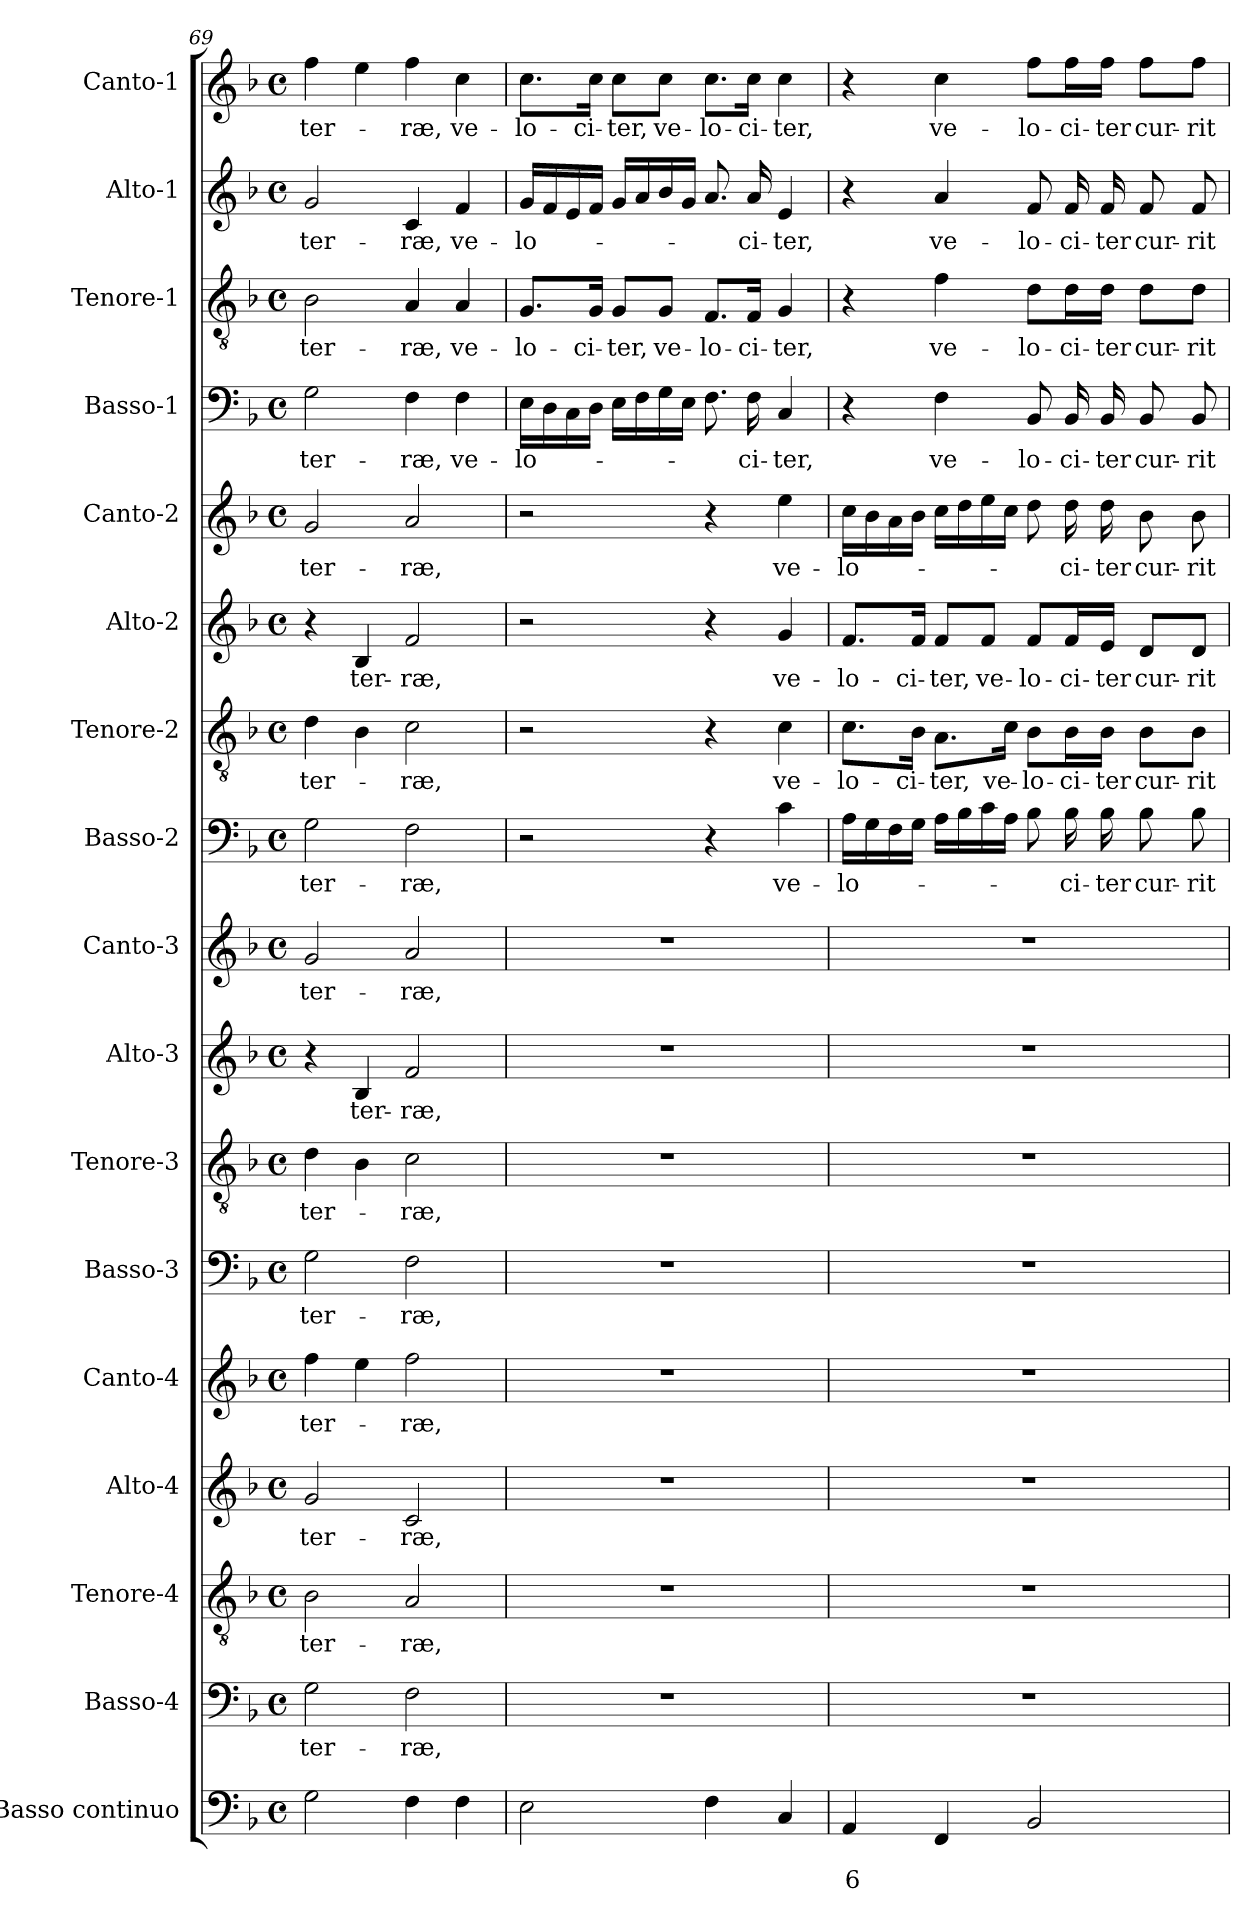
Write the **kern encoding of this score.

**kern	**text	**text	**kern	**text	**kern	**text	**kern	**text	**kern	**text	**kern	**text	**kern	**text	**kern	**text	**kern	**text	**kern	**text	**kern	**text	**kern	**text	**kern	**text	**kern	**text	**kern	**text	**kern	**text	**kern	**text
*part17	*part17	*part17	*part16	*part16	*part15	*part15	*part14	*part14	*part13	*part13	*part12	*part12	*part11	*part11	*part10	*part10	*part9	*part9	*part8	*part8	*part7	*part7	*part6	*part6	*part5	*part5	*part4	*part4	*part3	*part3	*part2	*part2	*part1	*part1
*staff17	*staff17	*staff17	*staff16	*staff16	*staff15	*staff15	*staff14	*staff14	*staff13	*staff13	*staff12	*staff12	*staff11	*staff11	*staff10	*staff10	*staff9	*staff9	*staff8	*staff8	*staff7	*staff7	*staff6	*staff6	*staff5	*staff5	*staff4	*staff4	*staff3	*staff3	*staff2	*staff2	*staff1	*staff1
*I"Basso continuo	*	*	*I"Basso-4	*	*I"Tenore-4	*	*I"Alto-4	*	*I"Canto-4	*	*I"Basso-3	*	*I"Tenore-3	*	*I"Alto-3	*	*I"Canto-3	*	*I"Basso-2	*	*I"Tenore-2	*	*I"Alto-2	*	*I"Canto-2	*	*I"Basso-1	*	*I"Tenore-1	*	*I"Alto-1	*	*I"Canto-1	*
*I'BC	*	*	*I'B4	*	*I'T4	*	*I'A4	*	*I'C4	*	*I'B3	*	*I'T3	*	*I'A3	*	*I'C3	*	*I'B2	*	*I'T2	*	*I'A2	*	*I'C2	*	*I'B1	*	*I'T1	*	*I'A1	*	*I'C1	*
!!LO:PB:g=z
*clefF4	*	*	*clefF4	*	*clefGv2	*	*clefG2	*	*clefG2	*	*clefF4	*	*clefGv2	*	*clefG2	*	*clefG2	*	*clefF4	*	*clefGv2	*	*clefG2	*	*clefG2	*	*clefF4	*	*clefGv2	*	*clefG2	*	*clefG2	*
*k[b-]	*	*	*k[b-]	*	*k[b-]	*	*k[b-]	*	*k[b-]	*	*k[b-]	*	*k[b-]	*	*k[b-]	*	*k[b-]	*	*k[b-]	*	*k[b-]	*	*k[b-]	*	*k[b-]	*	*k[b-]	*	*k[b-]	*	*k[b-]	*	*k[b-]	*
*F:	*	*	*F:	*	*F:	*	*F:	*	*F:	*	*F:	*	*F:	*	*F:	*	*F:	*	*F:	*	*F:	*	*F:	*	*F:	*	*F:	*	*F:	*	*F:	*	*F:	*
*M4/4	*	*	*M4/4	*	*M4/4	*	*M4/4	*	*M4/4	*	*M4/4	*	*M4/4	*	*M4/4	*	*M4/4	*	*M4/4	*	*M4/4	*	*M4/4	*	*M4/4	*	*M4/4	*	*M4/4	*	*M4/4	*	*M4/4	*
*met(c)	*	*	*met(c)	*	*met(c)	*	*met(c)	*	*met(c)	*	*met(c)	*	*met(c)	*	*met(c)	*	*met(c)	*	*met(c)	*	*met(c)	*	*met(c)	*	*met(c)	*	*met(c)	*	*met(c)	*	*met(c)	*	*met(c)	*
=69	=69	=69	=69	=69	=69	=69	=69	=69	=69	=69	=69	=69	=69	=69	=69	=69	=69	=69	=69	=69	=69	=69	=69	=69	=69	=69	=69	=69	=69	=69	=69	=69	=69	=69
!	!	!	!	!LO:LY:b	!	!	!	!	!	!	!	!	!	!	!	!	!	!	!	!	!	!	!	!	!	!	!	!	!	!	!	!	!	!
!	!	!	!	!	!	!LO:LY:b	!	!	!	!	!	!	!	!	!	!	!	!	!	!	!	!	!	!	!	!	!	!	!	!	!	!	!	!
!	!	!	!	!	!	!	!	!LO:LY:b	!	!	!	!	!	!	!	!	!	!	!	!	!	!	!	!	!	!	!	!	!	!	!	!	!	!
!	!	!	!	!	!	!	!	!	!	!LO:LY:b	!	!	!	!	!	!	!	!	!	!	!	!	!	!	!	!	!	!	!	!	!	!	!	!
!	!	!	!	!	!	!	!	!	!	!	!	!LO:LY:b	!	!	!	!	!	!	!	!	!	!	!	!	!	!	!	!	!	!	!	!	!	!
!	!	!	!	!	!	!	!	!	!	!	!	!	!	!LO:LY:b	!	!	!	!	!	!	!	!	!	!	!	!	!	!	!	!	!	!	!	!
!	!	!	!	!	!	!	!	!	!	!	!	!	!	!	!	!	!	!LO:LY:b	!	!	!	!	!	!	!	!	!	!	!	!	!	!	!	!
!	!	!	!	!	!	!	!	!	!	!	!	!	!	!	!	!	!	!	!	!LO:LY:b	!	!	!	!	!	!	!	!	!	!	!	!	!	!
!	!	!	!	!	!	!	!	!	!	!	!	!	!	!	!	!	!	!	!	!	!	!LO:LY:b	!	!	!	!	!	!	!	!	!	!	!	!
!	!	!	!	!	!	!	!	!	!	!	!	!	!	!	!	!	!	!	!	!	!	!	!	!	!	!LO:LY:b	!	!	!	!	!	!	!	!
!	!	!	!	!	!	!	!	!	!	!	!	!	!	!	!	!	!	!	!	!	!	!	!	!	!	!	!	!LO:LY:b	!	!	!	!	!	!
!	!	!	!	!	!	!	!	!	!	!	!	!	!	!	!	!	!	!	!	!	!	!	!	!	!	!	!	!	!	!LO:LY:b	!	!	!	!
!	!	!	!	!	!	!	!	!	!	!	!	!	!	!	!	!	!	!	!	!	!	!	!	!	!	!	!	!	!	!	!	!LO:LY:b	!	!
!	!	!	!	!	!	!	!	!	!	!	!	!	!	!	!	!	!	!	!	!	!	!	!	!	!	!	!	!	!	!	!	!	!	!LO:LY:b
2G\	.	.	2G\	ter-	2B-\	ter-	2g/	ter-	4ff\	ter-	2G\	ter-	4d\	ter-	4r	.	2g/	ter-	2G\	ter-	4d\	ter-	4r	.	2g/	ter-	2G\	ter-	2B-\	ter-	2g/	ter-	4ff\	ter-
!	!	!	!	!	!	!	!	!	!	!	!	!	!	!	!	!LO:LY:b	!	!	!	!	!	!	!	!	!	!	!	!	!	!	!	!	!	!
!	!	!	!	!	!	!	!	!	!	!	!	!	!	!	!	!	!	!	!	!	!	!	!	!LO:LY:b	!	!	!	!	!	!	!	!	!	!
.	.	.	.	.	.	.	.	.	4ee\	.	.	.	4B-\	.	4B-/	ter-	.	.	.	.	4B-\	.	4B-/	ter-	.	.	.	.	.	.	.	.	4ee\	.
!	!	!	!	!LO:LY:b	!	!	!	!	!	!	!	!	!	!	!	!	!	!	!	!	!	!	!	!	!	!	!	!	!	!	!	!	!	!
!	!	!	!	!	!	!LO:LY:b	!	!	!	!	!	!	!	!	!	!	!	!	!	!	!	!	!	!	!	!	!	!	!	!	!	!	!	!
!	!	!	!	!	!	!	!	!LO:LY:b	!	!	!	!	!	!	!	!	!	!	!	!	!	!	!	!	!	!	!	!	!	!	!	!	!	!
!	!	!	!	!	!	!	!	!	!	!LO:LY:b	!	!	!	!	!	!	!	!	!	!	!	!	!	!	!	!	!	!	!	!	!	!	!	!
!	!	!	!	!	!	!	!	!	!	!	!	!LO:LY:b	!	!	!	!	!	!	!	!	!	!	!	!	!	!	!	!	!	!	!	!	!	!
!	!	!	!	!	!	!	!	!	!	!	!	!	!	!LO:LY:b	!	!	!	!	!	!	!	!	!	!	!	!	!	!	!	!	!	!	!	!
!	!	!	!	!	!	!	!	!	!	!	!	!	!	!	!	!LO:LY:b	!	!	!	!	!	!	!	!	!	!	!	!	!	!	!	!	!	!
!	!	!	!	!	!	!	!	!	!	!	!	!	!	!	!	!	!	!LO:LY:b	!	!	!	!	!	!	!	!	!	!	!	!	!	!	!	!
!	!	!	!	!	!	!	!	!	!	!	!	!	!	!	!	!	!	!	!	!LO:LY:b	!	!	!	!	!	!	!	!	!	!	!	!	!	!
!	!	!	!	!	!	!	!	!	!	!	!	!	!	!	!	!	!	!	!	!	!	!LO:LY:b	!	!	!	!	!	!	!	!	!	!	!	!
!	!	!	!	!	!	!	!	!	!	!	!	!	!	!	!	!	!	!	!	!	!	!	!	!LO:LY:b	!	!	!	!	!	!	!	!	!	!
!	!	!	!	!	!	!	!	!	!	!	!	!	!	!	!	!	!	!	!	!	!	!	!	!	!	!LO:LY:b	!	!	!	!	!	!	!	!
!	!	!	!	!	!	!	!	!	!	!	!	!	!	!	!	!	!	!	!	!	!	!	!	!	!	!	!	!LO:LY:b	!	!	!	!	!	!
!	!	!	!	!	!	!	!	!	!	!	!	!	!	!	!	!	!	!	!	!	!	!	!	!	!	!	!	!	!	!LO:LY:b	!	!	!	!
!	!	!	!	!	!	!	!	!	!	!	!	!	!	!	!	!	!	!	!	!	!	!	!	!	!	!	!	!	!	!	!	!LO:LY:b	!	!
!	!	!	!	!	!	!	!	!	!	!	!	!	!	!	!	!	!	!	!	!	!	!	!	!	!	!	!	!	!	!	!	!	!	!LO:LY:b
4F\	.	.	2F\	-ræ,	2A/	-ræ,	2c/	-ræ,	2ff\	-ræ,	2F\	-ræ,	2c\	-ræ,	2f/	-ræ,	2a/	-ræ,	2F\	-ræ,	2c\	-ræ,	2f/	-ræ,	2a/	-ræ,	4F\	-ræ,	4A/	-ræ,	4c/	-ræ,	4ff\	-ræ,
!	!	!	!	!	!	!	!	!	!	!	!	!	!	!	!	!	!	!	!	!	!	!	!	!	!	!	!	!LO:LY:b	!	!	!	!	!	!
!	!	!	!	!	!	!	!	!	!	!	!	!	!	!	!	!	!	!	!	!	!	!	!	!	!	!	!	!	!	!LO:LY:b	!	!	!	!
!	!	!	!	!	!	!	!	!	!	!	!	!	!	!	!	!	!	!	!	!	!	!	!	!	!	!	!	!	!	!	!	!LO:LY:b	!	!
!	!	!	!	!	!	!	!	!	!	!	!	!	!	!	!	!	!	!	!	!	!	!	!	!	!	!	!	!	!	!	!	!	!	!LO:LY:b
4F\	.	.	.	.	.	.	.	.	.	.	.	.	.	.	.	.	.	.	.	.	.	.	.	.	.	.	4F\	ve-	4A/	ve-	4f/	ve-	4cc\	ve-
=70	=70	=70	=70	=70	=70	=70	=70	=70	=70	=70	=70	=70	=70	=70	=70	=70	=70	=70	=70	=70	=70	=70	=70	=70	=70	=70	=70	=70	=70	=70	=70	=70	=70	=70
!	!	!	!	!	!	!	!	!	!	!	!	!	!	!	!	!	!	!	!	!	!	!	!	!	!	!	!	!LO:LY:b	!	!	!	!	!	!
!	!	!	!	!	!	!	!	!	!	!	!	!	!	!	!	!	!	!	!	!	!	!	!	!	!	!	!	!	!	!LO:LY:b	!	!	!	!
!	!	!	!	!	!	!	!	!	!	!	!	!	!	!	!	!	!	!	!	!	!	!	!	!	!	!	!	!	!	!	!	!LO:LY:b	!	!
!	!	!	!	!	!	!	!	!	!	!	!	!	!	!	!	!	!	!	!	!	!	!	!	!	!	!	!	!	!	!	!	!	!	!LO:LY:b
2E\	.	.	1r	.	1r	.	1r	.	1r	.	1r	.	1r	.	1r	.	1r	.	2r	.	2r	.	2r	.	2r	.	16E\LL	-lo-	8.G/L	-lo-	16g/LL	-lo-	8.cc\L	-lo-
.	.	.	.	.	.	.	.	.	.	.	.	.	.	.	.	.	.	.	.	.	.	.	.	.	.	.	16D\	.	.	.	16f/	.	.	.
.	.	.	.	.	.	.	.	.	.	.	.	.	.	.	.	.	.	.	.	.	.	.	.	.	.	.	16C\	.	.	.	16e/	.	.	.
!	!	!	!	!	!	!	!	!	!	!	!	!	!	!	!	!	!	!	!	!	!	!	!	!	!	!	!	!	!	!LO:LY:b	!	!	!	!
!	!	!	!	!	!	!	!	!	!	!	!	!	!	!	!	!	!	!	!	!	!	!	!	!	!	!	!	!	!	!	!	!	!	!LO:LY:b
.	.	.	.	.	.	.	.	.	.	.	.	.	.	.	.	.	.	.	.	.	.	.	.	.	.	.	16D\JJ	.	16G/Jk	-ci-	16f/JJ	.	16cc\Jk	-ci-
!	!	!	!	!	!	!	!	!	!	!	!	!	!	!	!	!	!	!	!	!	!	!	!	!	!	!	!	!	!	!LO:LY:b	!	!	!	!
!	!	!	!	!	!	!	!	!	!	!	!	!	!	!	!	!	!	!	!	!	!	!	!	!	!	!	!	!	!	!	!	!	!	!LO:LY:b
.	.	.	.	.	.	.	.	.	.	.	.	.	.	.	.	.	.	.	.	.	.	.	.	.	.	.	16E\LL	.	8G/L	-ter,	16g/LL	.	8cc\L	-ter,
.	.	.	.	.	.	.	.	.	.	.	.	.	.	.	.	.	.	.	.	.	.	.	.	.	.	.	16F\	.	.	.	16a/	.	.	.
!	!	!	!	!	!	!	!	!	!	!	!	!	!	!	!	!	!	!	!	!	!	!	!	!	!	!	!	!	!	!LO:LY:b	!	!	!	!
!	!	!	!	!	!	!	!	!	!	!	!	!	!	!	!	!	!	!	!	!	!	!	!	!	!	!	!	!	!	!	!	!	!	!LO:LY:b
.	.	.	.	.	.	.	.	.	.	.	.	.	.	.	.	.	.	.	.	.	.	.	.	.	.	.	16G\	.	8G/J	ve-	16b-/	.	8cc\J	ve-
.	.	.	.	.	.	.	.	.	.	.	.	.	.	.	.	.	.	.	.	.	.	.	.	.	.	.	16E\JJ	.	.	.	16g/JJ	.	.	.
!	!	!	!	!	!	!	!	!	!	!	!	!	!	!	!	!	!	!	!	!	!	!	!	!	!	!	!	!	!	!LO:LY:b	!	!	!	!
!	!	!	!	!	!	!	!	!	!	!	!	!	!	!	!	!	!	!	!	!	!	!	!	!	!	!	!	!	!	!	!	!	!	!LO:LY:b
4F\	.	.	.	.	.	.	.	.	.	.	.	.	.	.	.	.	.	.	4r	.	4r	.	4r	.	4r	.	8.F\	.	8.F/L	-lo-	8.a/	.	8.cc\L	-lo-
!	!	!	!	!	!	!	!	!	!	!	!	!	!	!	!	!	!	!	!	!	!	!	!	!	!	!	!	!LO:LY:b	!	!	!	!	!	!
!	!	!	!	!	!	!	!	!	!	!	!	!	!	!	!	!	!	!	!	!	!	!	!	!	!	!	!	!	!	!LO:LY:b	!	!	!	!
!	!	!	!	!	!	!	!	!	!	!	!	!	!	!	!	!	!	!	!	!	!	!	!	!	!	!	!	!	!	!	!	!LO:LY:b	!	!
!	!	!	!	!	!	!	!	!	!	!	!	!	!	!	!	!	!	!	!	!	!	!	!	!	!	!	!	!	!	!	!	!	!	!LO:LY:b
.	.	.	.	.	.	.	.	.	.	.	.	.	.	.	.	.	.	.	.	.	.	.	.	.	.	.	16F\	-ci-	16F/Jk	-ci-	16a/	-ci-	16cc\Jk	-ci-
!	!	!	!	!	!	!	!	!	!	!	!	!	!	!	!	!	!	!	!	!LO:LY:b	!	!	!	!	!	!	!	!	!	!	!	!	!	!
!	!	!	!	!	!	!	!	!	!	!	!	!	!	!	!	!	!	!	!	!	!	!LO:LY:b	!	!	!	!	!	!	!	!	!	!	!	!
!	!	!	!	!	!	!	!	!	!	!	!	!	!	!	!	!	!	!	!	!	!	!	!	!LO:LY:b	!	!	!	!	!	!	!	!	!	!
!	!	!	!	!	!	!	!	!	!	!	!	!	!	!	!	!	!	!	!	!	!	!	!	!	!	!LO:LY:b	!	!	!	!	!	!	!	!
!	!	!	!	!	!	!	!	!	!	!	!	!	!	!	!	!	!	!	!	!	!	!	!	!	!	!	!	!LO:LY:b	!	!	!	!	!	!
!	!	!	!	!	!	!	!	!	!	!	!	!	!	!	!	!	!	!	!	!	!	!	!	!	!	!	!	!	!	!LO:LY:b	!	!	!	!
!	!	!	!	!	!	!	!	!	!	!	!	!	!	!	!	!	!	!	!	!	!	!	!	!	!	!	!	!	!	!	!	!LO:LY:b	!	!
!	!	!	!	!	!	!	!	!	!	!	!	!	!	!	!	!	!	!	!	!	!	!	!	!	!	!	!	!	!	!	!	!	!	!LO:LY:b
4C/	.	.	.	.	.	.	.	.	.	.	.	.	.	.	.	.	.	.	4c\	ve-	4c\	ve-	4g/	ve-	4ee\	ve-	4C/	-ter,	4G/	-ter,	4e/	-ter,	4cc\	-ter,
=71	=71	=71	=71	=71	=71	=71	=71	=71	=71	=71	=71	=71	=71	=71	=71	=71	=71	=71	=71	=71	=71	=71	=71	=71	=71	=71	=71	=71	=71	=71	=71	=71	=71	=71
!	!	!LO:LY:b	!	!	!	!	!	!	!	!	!	!	!	!	!	!	!	!	!	!	!	!	!	!	!	!	!	!	!	!	!	!	!	!
!	!	!	!	!	!	!	!	!	!	!	!	!	!	!	!	!	!	!	!	!LO:LY:b	!	!	!	!	!	!	!	!	!	!	!	!	!	!
!	!	!	!	!	!	!	!	!	!	!	!	!	!	!	!	!	!	!	!	!	!	!LO:LY:b	!	!	!	!	!	!	!	!	!	!	!	!
!	!	!	!	!	!	!	!	!	!	!	!	!	!	!	!	!	!	!	!	!	!	!	!	!LO:LY:b	!	!	!	!	!	!	!	!	!	!
!	!	!	!	!	!	!	!	!	!	!	!	!	!	!	!	!	!	!	!	!	!	!	!	!	!	!LO:LY:b	!	!	!	!	!	!	!	!
4AA/	.	6	1r	.	1r	.	1r	.	1r	.	1r	.	1r	.	1r	.	1r	.	16A\LL	-lo-	8.c\L	-lo-	8.f/L	-lo-	16cc\LL	-lo-	4r	.	4r	.	4r	.	4r	.
.	.	.	.	.	.	.	.	.	.	.	.	.	.	.	.	.	.	.	16G\	.	.	.	.	.	16b-\	.	.	.	.	.	.	.	.	.
.	.	.	.	.	.	.	.	.	.	.	.	.	.	.	.	.	.	.	16F\	.	.	.	.	.	16a\	.	.	.	.	.	.	.	.	.
!	!	!	!	!	!	!	!	!	!	!	!	!	!	!	!	!	!	!	!	!	!	!LO:LY:b	!	!	!	!	!	!	!	!	!	!	!	!
!	!	!	!	!	!	!	!	!	!	!	!	!	!	!	!	!	!	!	!	!	!	!	!	!LO:LY:b	!	!	!	!	!	!	!	!	!	!
.	.	.	.	.	.	.	.	.	.	.	.	.	.	.	.	.	.	.	16G\JJ	.	16B-\Jk	-ci-	16f/Jk	-ci-	16b-\JJ	.	.	.	.	.	.	.	.	.
!	!	!	!	!	!	!	!	!	!	!	!	!	!	!	!	!	!	!	!	!	!	!LO:LY:b	!	!	!	!	!	!	!	!	!	!	!	!
!	!	!	!	!	!	!	!	!	!	!	!	!	!	!	!	!	!	!	!	!	!	!	!	!LO:LY:b	!	!	!	!	!	!	!	!	!	!
!	!	!	!	!	!	!	!	!	!	!	!	!	!	!	!	!	!	!	!	!	!	!	!	!	!	!	!	!LO:LY:b	!	!	!	!	!	!
!	!	!	!	!	!	!	!	!	!	!	!	!	!	!	!	!	!	!	!	!	!	!	!	!	!	!	!	!	!	!LO:LY:b	!	!	!	!
!	!	!	!	!	!	!	!	!	!	!	!	!	!	!	!	!	!	!	!	!	!	!	!	!	!	!	!	!	!	!	!	!LO:LY:b	!	!
!	!	!	!	!	!	!	!	!	!	!	!	!	!	!	!	!	!	!	!	!	!	!	!	!	!	!	!	!	!	!	!	!	!	!LO:LY:b
4FF/	.	.	.	.	.	.	.	.	.	.	.	.	.	.	.	.	.	.	16A\LL	.	8.A\L	-ter,	8f/L	-ter,	16cc\LL	.	4F\	ve-	4f\	ve-	4a/	ve-	4cc\	ve-
.	.	.	.	.	.	.	.	.	.	.	.	.	.	.	.	.	.	.	16B-\	.	.	.	.	.	16dd\	.	.	.	.	.	.	.	.	.
!	!	!	!	!	!	!	!	!	!	!	!	!	!	!	!	!	!	!	!	!	!	!	!	!LO:LY:b	!	!	!	!	!	!	!	!	!	!
.	.	.	.	.	.	.	.	.	.	.	.	.	.	.	.	.	.	.	16c\	.	.	.	8f/J	ve-	16ee\	.	.	.	.	.	.	.	.	.
!	!	!	!	!	!	!	!	!	!	!	!	!	!	!	!	!	!	!	!	!	!	!LO:LY:b	!	!	!	!	!	!	!	!	!	!	!	!
.	.	.	.	.	.	.	.	.	.	.	.	.	.	.	.	.	.	.	16A\JJ	.	16c\Jk	ve-	.	.	16cc\JJ	.	.	.	.	.	.	.	.	.
!	!	!	!	!	!	!	!	!	!	!	!	!	!	!	!	!	!	!	!	!	!	!LO:LY:b	!	!	!	!	!	!	!	!	!	!	!	!
!	!	!	!	!	!	!	!	!	!	!	!	!	!	!	!	!	!	!	!	!	!	!	!	!LO:LY:b	!	!	!	!	!	!	!	!	!	!
!	!	!	!	!	!	!	!	!	!	!	!	!	!	!	!	!	!	!	!	!	!	!	!	!	!	!	!	!LO:LY:b	!	!	!	!	!	!
!	!	!	!	!	!	!	!	!	!	!	!	!	!	!	!	!	!	!	!	!	!	!	!	!	!	!	!	!	!	!LO:LY:b	!	!	!	!
!	!	!	!	!	!	!	!	!	!	!	!	!	!	!	!	!	!	!	!	!	!	!	!	!	!	!	!	!	!	!	!	!LO:LY:b	!	!
!	!	!	!	!	!	!	!	!	!	!	!	!	!	!	!	!	!	!	!	!	!	!	!	!	!	!	!	!	!	!	!	!	!	!LO:LY:b
2BB-/	.	.	.	.	.	.	.	.	.	.	.	.	.	.	.	.	.	.	8B-\	.	8B-\L	-lo-	8f/L	-lo-	8dd\	.	8BB-/	-lo-	8d\L	-lo-	8f/	-lo-	8ff\L	-lo-
!	!	!	!	!	!	!	!	!	!	!	!	!	!	!	!	!	!	!	!	!LO:LY:b	!	!	!	!	!	!	!	!	!	!	!	!	!	!
!	!	!	!	!	!	!	!	!	!	!	!	!	!	!	!	!	!	!	!	!	!	!LO:LY:b	!	!	!	!	!	!	!	!	!	!	!	!
!	!	!	!	!	!	!	!	!	!	!	!	!	!	!	!	!	!	!	!	!	!	!	!	!LO:LY:b	!	!	!	!	!	!	!	!	!	!
!	!	!	!	!	!	!	!	!	!	!	!	!	!	!	!	!	!	!	!	!	!	!	!	!	!	!LO:LY:b	!	!	!	!	!	!	!	!
!	!	!	!	!	!	!	!	!	!	!	!	!	!	!	!	!	!	!	!	!	!	!	!	!	!	!	!	!LO:LY:b	!	!	!	!	!	!
!	!	!	!	!	!	!	!	!	!	!	!	!	!	!	!	!	!	!	!	!	!	!	!	!	!	!	!	!	!	!LO:LY:b	!	!	!	!
!	!	!	!	!	!	!	!	!	!	!	!	!	!	!	!	!	!	!	!	!	!	!	!	!	!	!	!	!	!	!	!	!LO:LY:b	!	!
!	!	!	!	!	!	!	!	!	!	!	!	!	!	!	!	!	!	!	!	!	!	!	!	!	!	!	!	!	!	!	!	!	!	!LO:LY:b
.	.	.	.	.	.	.	.	.	.	.	.	.	.	.	.	.	.	.	16B-\	-ci-	16B-\L	-ci-	16f/L	-ci-	16dd\	-ci-	16BB-/	-ci-	16d\L	-ci-	16f/	-ci-	16ff\L	-ci-
!	!	!	!	!	!	!	!	!	!	!	!	!	!	!	!	!	!	!	!	!LO:LY:b	!	!	!	!	!	!	!	!	!	!	!	!	!	!
!	!	!	!	!	!	!	!	!	!	!	!	!	!	!	!	!	!	!	!	!	!	!LO:LY:b	!	!	!	!	!	!	!	!	!	!	!	!
!	!	!	!	!	!	!	!	!	!	!	!	!	!	!	!	!	!	!	!	!	!	!	!	!LO:LY:b	!	!	!	!	!	!	!	!	!	!
!	!	!	!	!	!	!	!	!	!	!	!	!	!	!	!	!	!	!	!	!	!	!	!	!	!	!LO:LY:b	!	!	!	!	!	!	!	!
!	!	!	!	!	!	!	!	!	!	!	!	!	!	!	!	!	!	!	!	!	!	!	!	!	!	!	!	!LO:LY:b	!	!	!	!	!	!
!	!	!	!	!	!	!	!	!	!	!	!	!	!	!	!	!	!	!	!	!	!	!	!	!	!	!	!	!	!	!LO:LY:b	!	!	!	!
!	!	!	!	!	!	!	!	!	!	!	!	!	!	!	!	!	!	!	!	!	!	!	!	!	!	!	!	!	!	!	!	!LO:LY:b	!	!
!	!	!	!	!	!	!	!	!	!	!	!	!	!	!	!	!	!	!	!	!	!	!	!	!	!	!	!	!	!	!	!	!	!	!LO:LY:b
.	.	.	.	.	.	.	.	.	.	.	.	.	.	.	.	.	.	.	16B-\	-ter	16B-\JJ	-ter	16e/JJ	-ter	16dd\	-ter	16BB-/	-ter	16d\JJ	-ter	16f/	-ter	16ff\JJ	-ter
!	!	!	!	!	!	!	!	!	!	!	!	!	!	!	!	!	!	!	!	!LO:LY:b	!	!	!	!	!	!	!	!	!	!	!	!	!	!
!	!	!	!	!	!	!	!	!	!	!	!	!	!	!	!	!	!	!	!	!	!	!LO:LY:b	!	!	!	!	!	!	!	!	!	!	!	!
!	!	!	!	!	!	!	!	!	!	!	!	!	!	!	!	!	!	!	!	!	!	!	!	!LO:LY:b	!	!	!	!	!	!	!	!	!	!
!	!	!	!	!	!	!	!	!	!	!	!	!	!	!	!	!	!	!	!	!	!	!	!	!	!	!LO:LY:b	!	!	!	!	!	!	!	!
!	!	!	!	!	!	!	!	!	!	!	!	!	!	!	!	!	!	!	!	!	!	!	!	!	!	!	!	!LO:LY:b	!	!	!	!	!	!
!	!	!	!	!	!	!	!	!	!	!	!	!	!	!	!	!	!	!	!	!	!	!	!	!	!	!	!	!	!	!LO:LY:b	!	!	!	!
!	!	!	!	!	!	!	!	!	!	!	!	!	!	!	!	!	!	!	!	!	!	!	!	!	!	!	!	!	!	!	!	!LO:LY:b	!	!
!	!	!	!	!	!	!	!	!	!	!	!	!	!	!	!	!	!	!	!	!	!	!	!	!	!	!	!	!	!	!	!	!	!	!LO:LY:b
.	.	.	.	.	.	.	.	.	.	.	.	.	.	.	.	.	.	.	8B-\	cur-	8B-\L	cur-	8d/L	cur-	8b-\	cur-	8BB-/	cur-	8d\L	cur-	8f/	cur-	8ff\L	cur-
!	!	!	!	!	!	!	!	!	!	!	!	!	!	!	!	!	!	!	!	!LO:LY:b	!	!	!	!	!	!	!	!	!	!	!	!	!	!
!	!	!	!	!	!	!	!	!	!	!	!	!	!	!	!	!	!	!	!	!	!	!LO:LY:b	!	!	!	!	!	!	!	!	!	!	!	!
!	!	!	!	!	!	!	!	!	!	!	!	!	!	!	!	!	!	!	!	!	!	!	!	!LO:LY:b	!	!	!	!	!	!	!	!	!	!
!	!	!	!	!	!	!	!	!	!	!	!	!	!	!	!	!	!	!	!	!	!	!	!	!	!	!LO:LY:b	!	!	!	!	!	!	!	!
!	!	!	!	!	!	!	!	!	!	!	!	!	!	!	!	!	!	!	!	!	!	!	!	!	!	!	!	!LO:LY:b	!	!	!	!	!	!
!	!	!	!	!	!	!	!	!	!	!	!	!	!	!	!	!	!	!	!	!	!	!	!	!	!	!	!	!	!	!LO:LY:b	!	!	!	!
!	!	!	!	!	!	!	!	!	!	!	!	!	!	!	!	!	!	!	!	!	!	!	!	!	!	!	!	!	!	!	!	!LO:LY:b	!	!
!	!	!	!	!	!	!	!	!	!	!	!	!	!	!	!	!	!	!	!	!	!	!	!	!	!	!	!	!	!	!	!	!	!	!LO:LY:b
.	.	.	.	.	.	.	.	.	.	.	.	.	.	.	.	.	.	.	8B-\	-rit	8B-\J	-rit	8d/J	-rit	8b-\	-rit	8BB-/	-rit	8d\J	-rit	8f/	-rit	8ff\J	-rit
=	=	=	=	=	=	=	=	=	=	=	=	=	=	=	=	=	=	=	=	=	=	=	=	=	=	=	=	=	=	=	=	=	=	=
*-	*-	*-	*-	*-	*-	*-	*-	*-	*-	*-	*-	*-	*-	*-	*-	*-	*-	*-	*-	*-	*-	*-	*-	*-	*-	*-	*-	*-	*-	*-	*-	*-	*-	*-
